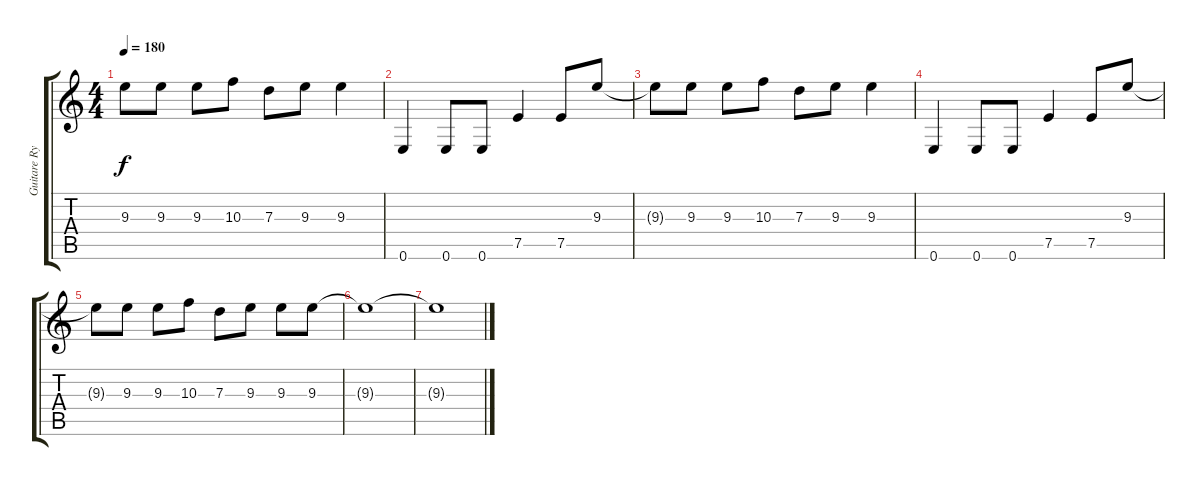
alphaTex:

\track ("Guitare Rythmique" "Guitare Ry") {instrument distortionguitar}
\staff {score tabs}
\tuning (E4 B3 G3 D3 A2 E2) {hide}
\ts (4 4)
\tempo 180
\clef g2
\ks c
9.3{t}.8{dy f} 9.3.8 9.3.8 10.3.8 7.3.8 9.3.8 9.3.4 |
0.6.4 0.6.8 0.6.8 7.5.4 7.5.8 9.3.8 |
9.3{t}.8 9.3.8 9.3.8 10.3.8 7.3.8 9.3.8 9.3.4 |
0.6.4 0.6.8 0.6.8 7.5.4 7.5.8 9.3.8 |
9.3{t}.8 9.3.8 9.3.8 10.3.8 7.3.8 9.3.8 9.3.8 9.3.8 |
9.3{t}.1{volume 0} |
9.3{t}.1
